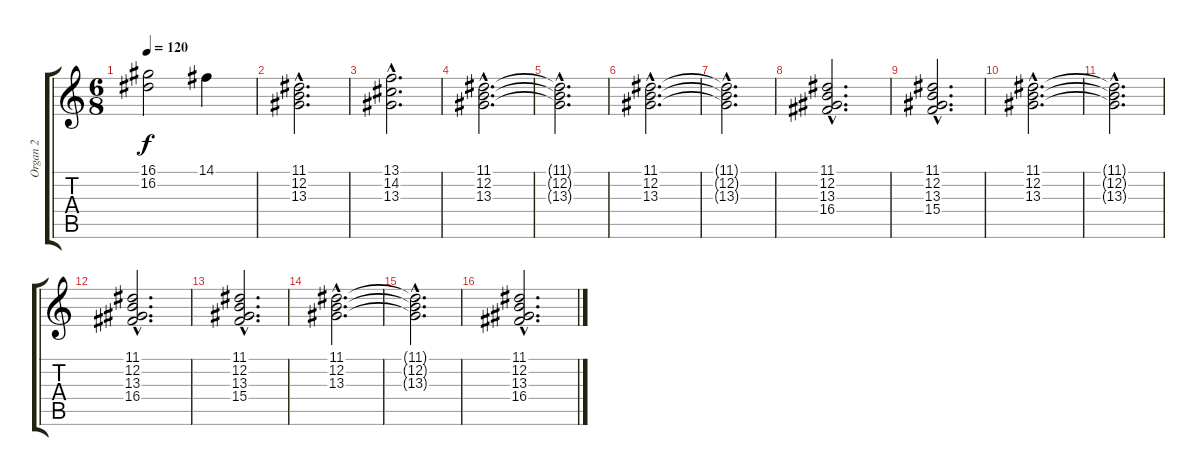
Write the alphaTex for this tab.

\track ("Organ 2" "Organ 2") {instrument percussiveorgan}
\staff {score tabs}
\tuning (E4 B3 G3 D3 A2 E2) {hide}
\ts (6 8)
\tempo 120
\clef g2
\ks c
(16.1{t} 16.2{t}).2{dy f} 14.1.4 |
(11.1{hac} 12.2{hac} 13.3{hac}).2{d} |
(13.1{hac} 14.2{hac} 13.3{hac}).2{d} |
(11.1{hac} 12.2{hac} 13.3{hac}).2{d} |
(11.1{hac t} 12.2{hac t} 13.3{hac t}).2{d} |
(11.1{hac} 12.2{hac} 13.3{hac}).2{d} |
(11.1{hac t} 12.2{hac t} 13.3{hac t}).2{d} |
(11.1{hac} 12.2{hac} 13.3{hac} 16.4{hac}).2{d} |
(11.1{hac} 12.2{hac} 13.3{hac} 15.4{hac}).2{d} |
(11.1{hac} 12.2{hac} 13.3{hac}).2{d} |
(11.1{hac t} 12.2{hac t} 13.3{hac t}).2{d} |
(11.1{hac} 12.2{hac} 13.3{hac} 16.4{hac}).2{d} |
(11.1{hac} 12.2{hac} 13.3{hac} 15.4{hac}).2{d} |
(11.1{hac} 12.2{hac} 13.3{hac}).2{d} |
(11.1{hac t} 12.2{hac t} 13.3{hac t}).2{d} |
(11.1{hac} 12.2{hac} 13.3{hac} 16.4{hac}).2{d}
